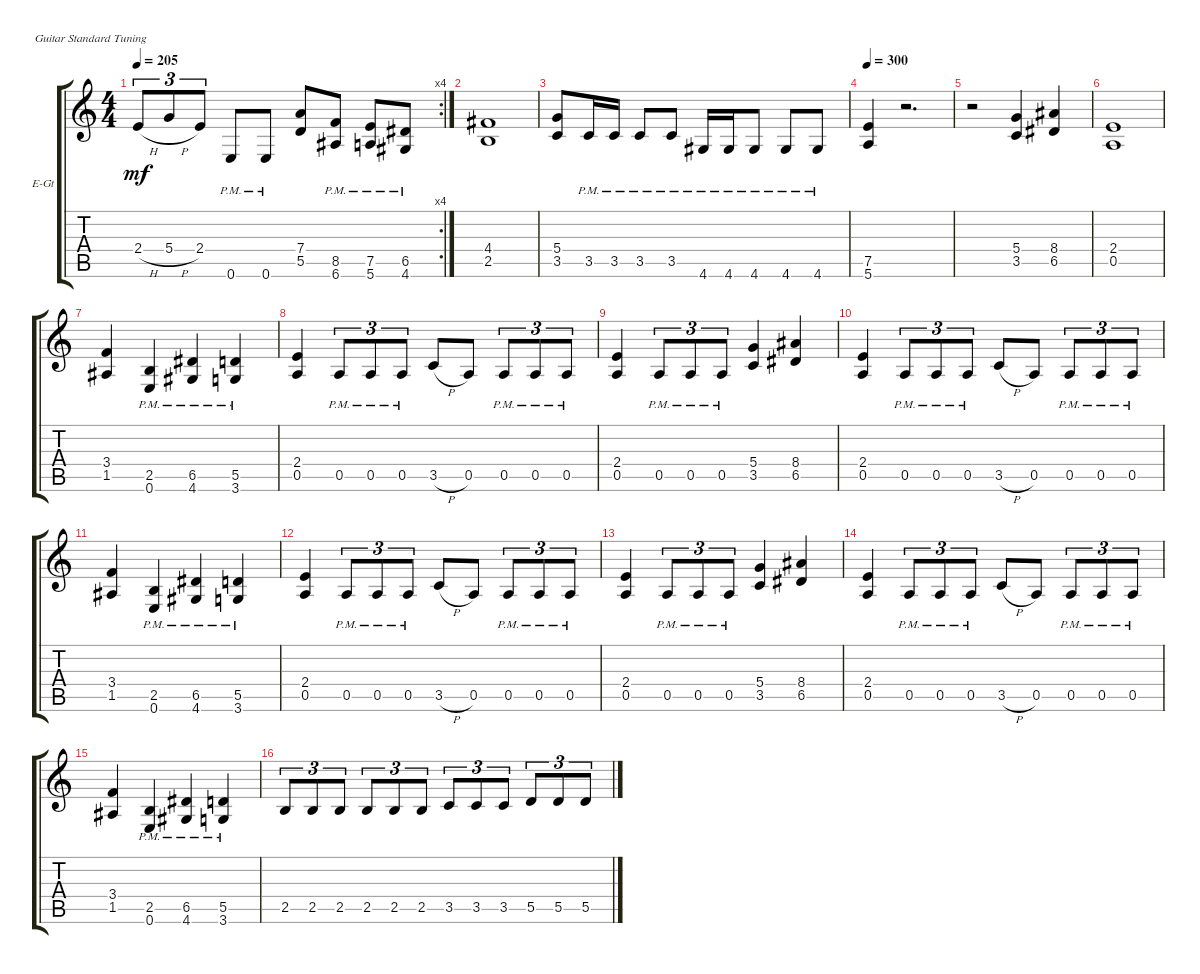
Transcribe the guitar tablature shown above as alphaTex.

\defaultSystemsLayout 4
\bracketExtendMode groupsimilarinstruments
\firstSystemTrackNameOrientation horizontal
\otherSystemsTrackNameOrientation horizontal
\track ("Electric Guitar" "E-Gt") {instrument electricguitarclean}
\staff {score tabs}
\tuning (E4 B3 G3 D3 A2 E2)
\rc 4
\ts (4 4)
\tempo 205
\clef g2
\ks c
2.4{h}.8{tu (3 2) dy mf} 5.4{h}.8{tu (3 2)} 2.4.8{tu (3 2)} 0.6{pm}.8 0.6{pm}.8 (5.5 7.4).8 (6.6{pm} 8.5{pm}).8 (5.6{pm} 7.5{pm}).8 (4.6{pm} 6.5{pm}).8 |
(2.5 4.4).1 |
(3.5 5.4).8 3.5{pm}.16 3.5{pm}.16 3.5{pm}.8 3.5{pm}.8 4.6{pm}.16 4.6{pm}.16 4.6{pm}.8 4.6{pm}.8 4.6{pm}.8 |
\tempo 300
(5.6 7.5).4 r.2{d} |
r.2 (3.5 5.4).4 (6.5 8.4).4 |
(0.5 2.4).1 |
(1.5 3.4).4 (0.6{pm} 2.5{pm}).4 (4.6{pm} 6.5{pm}).4 (3.6{pm} 5.5{pm}).4 |
(0.5 2.4).4 0.5{pm}.8{tu (3 2)} 0.5{pm}.8{tu (3 2)} 0.5{pm}.8{tu (3 2)} 3.5{h}.8 0.5.8 0.5{pm}.8{tu (3 2)} 0.5{pm}.8{tu (3 2)} 0.5{pm}.8{tu (3 2)} |
(0.5 2.4).4 0.5{pm}.8{tu (3 2)} 0.5{pm}.8{tu (3 2)} 0.5{pm}.8{tu (3 2)} (3.5 5.4).4 (6.5 8.4).4 |
(0.5 2.4).4 0.5{pm}.8{tu (3 2)} 0.5{pm}.8{tu (3 2)} 0.5{pm}.8{tu (3 2)} 3.5{h}.8 0.5.8 0.5{pm}.8{tu (3 2)} 0.5{pm}.8{tu (3 2)} 0.5{pm}.8{tu (3 2)} |
(1.5 3.4).4 (0.6{pm} 2.5{pm}).4 (4.6{pm} 6.5{pm}).4 (3.6{pm} 5.5{pm}).4 |
(0.5 2.4).4 0.5{pm}.8{tu (3 2)} 0.5{pm}.8{tu (3 2)} 0.5{pm}.8{tu (3 2)} 3.5{h}.8 0.5.8 0.5{pm}.8{tu (3 2)} 0.5{pm}.8{tu (3 2)} 0.5{pm}.8{tu (3 2)} |
(0.5 2.4).4 0.5{pm}.8{tu (3 2)} 0.5{pm}.8{tu (3 2)} 0.5{pm}.8{tu (3 2)} (3.5 5.4).4 (6.5 8.4).4 |
(0.5 2.4).4 0.5{pm}.8{tu (3 2)} 0.5{pm}.8{tu (3 2)} 0.5{pm}.8{tu (3 2)} 3.5{h}.8 0.5.8 0.5{pm}.8{tu (3 2)} 0.5{pm}.8{tu (3 2)} 0.5{pm}.8{tu (3 2)} |
(1.5 3.4).4 (0.6{pm} 2.5{pm}).4 (4.6{pm} 6.5{pm}).4 (3.6{pm} 5.5{pm}).4 |
2.5.8{tu (3 2)} 2.5.8{tu (3 2)} 2.5.8{tu (3 2)} 2.5.8{tu (3 2)} 2.5.8{tu (3 2)} 2.5.8{tu (3 2)} 3.5.8{tu (3 2)} 3.5.8{tu (3 2)} 3.5.8{tu (3 2)} 5.5.8{tu (3 2)} 5.5.8{tu (3 2)} 5.5.8{tu (3 2)}
